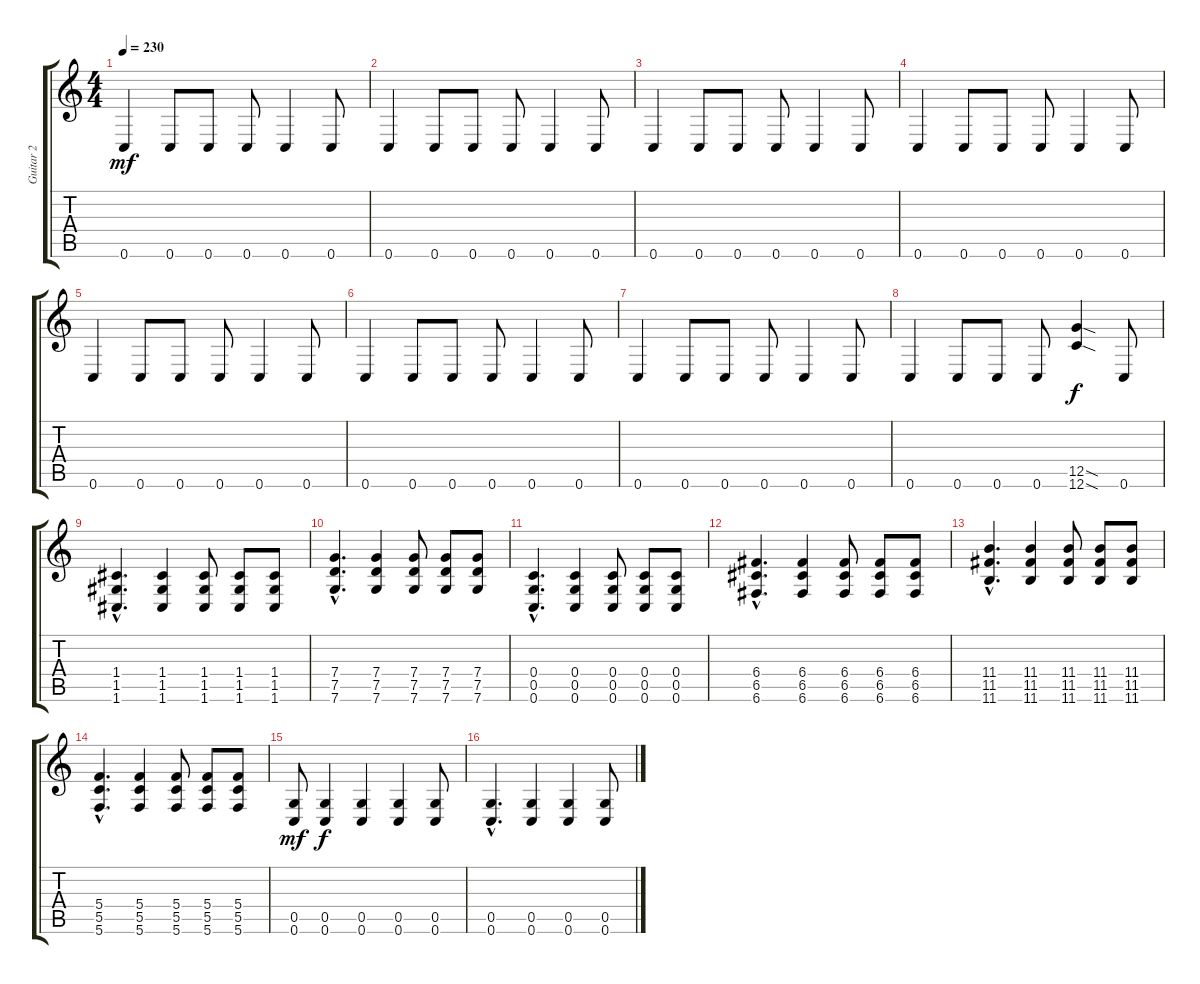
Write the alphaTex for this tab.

\track ("Guitar 2" "Guitar 2") {instrument overdrivenguitar}
\staff {score tabs}
\tuning (D4 A3 F3 C3 G2 C2) {hide}
\ts (4 4)
\tempo 230
\clef g2
\ks c
0.6.4{dy mf} 0.6.8 0.6.8 0.6.8 0.6.4 0.6.8 |
0.6.4 0.6.8 0.6.8 0.6.8 0.6.4 0.6.8 |
0.6.4 0.6.8 0.6.8 0.6.8 0.6.4 0.6.8 |
0.6.4 0.6.8 0.6.8 0.6.8 0.6.4 0.6.8 |
0.6.4 0.6.8 0.6.8 0.6.8 0.6.4 0.6.8 |
0.6.4 0.6.8 0.6.8 0.6.8 0.6.4 0.6.8 |
0.6.4 0.6.8 0.6.8 0.6.8 0.6.4 0.6.8 |
0.6.4 0.6.8 0.6.8 0.6.8 (12.5{sod} 12.6{sod}).4{dy f} 0.6.8 |
(1.4{hac} 1.5{hac} 1.6{hac}).4{d} (1.4 1.5 1.6).4 (1.4 1.5 1.6).8 (1.4 1.5 1.6).8 (1.4 1.5 1.6).8 |
(7.4{hac} 7.5{hac} 7.6{hac}).4{d} (7.4 7.5 7.6).4 (7.4 7.5 7.6).8 (7.4 7.5 7.6).8 (7.4 7.5 7.6).8 |
(0.4{hac} 0.5{hac} 0.6{hac}).4{d} (0.4 0.5 0.6).4 (0.4 0.5 0.6).8 (0.4 0.5 0.6).8 (0.4 0.5 0.6).8 |
(6.4{hac} 6.5{hac} 6.6{hac}).4{d} (6.4 6.5 6.6).4 (6.4 6.5 6.6).8 (6.4 6.5 6.6).8 (6.4 6.5 6.6).8 |
(11.4{hac} 11.5{hac} 11.6{hac}).4{d} (11.4 11.5 11.6).4 (11.4 11.5 11.6).8 (11.4 11.5 11.6).8 (11.4 11.5 11.6).8 |
(5.4{hac} 5.5{hac} 5.6{hac}).4{d} (5.4 5.5 5.6).4 (5.4 5.5 5.6).8 (5.4 5.5 5.6).8 (5.4 5.5 5.6).8 |
(0.5 0.6).8{dy mf} (0.5 0.6).4{dy f} (0.5 0.6).4 (0.5 0.6).4 (0.5 0.6).8 |
(0.5{hac} 0.6{hac}).4{d} (0.5 0.6).4 (0.5 0.6).4 (0.5 0.6).8
